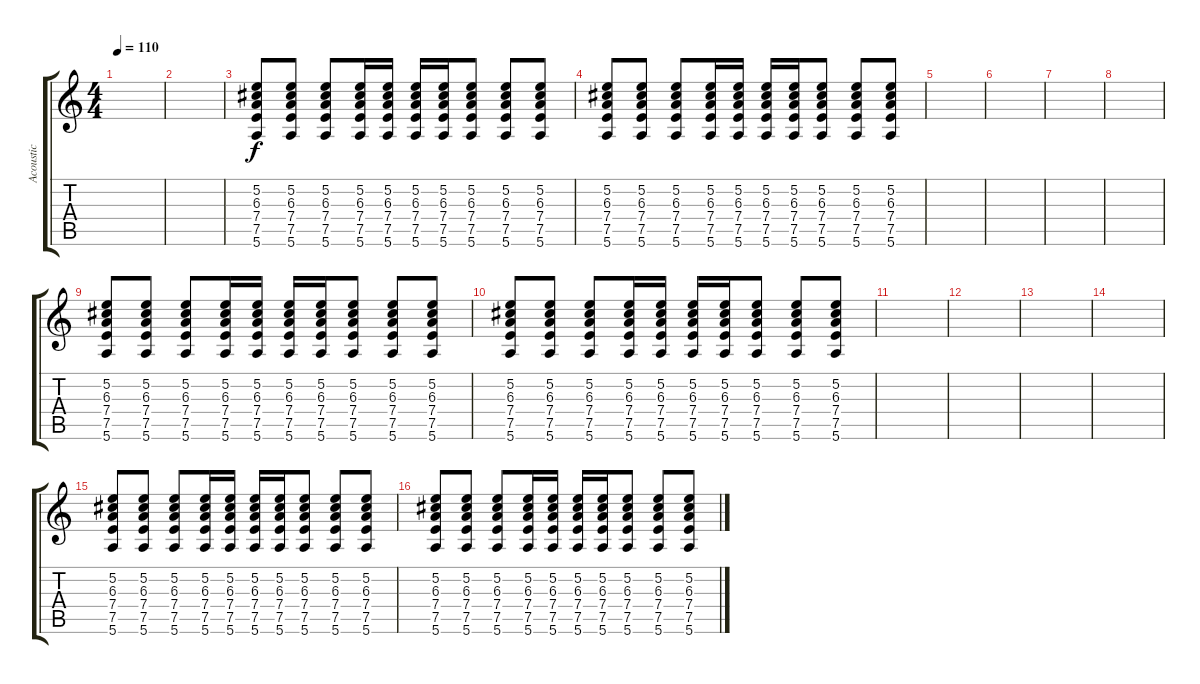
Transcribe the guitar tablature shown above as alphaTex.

\track ("Acoustic" "Acoustic") {instrument acousticguitarsteel}
\staff {score tabs}
\tuning (E4 B3 G3 D3 A2 E2) {hide}
\ts (4 4)
\tempo 110
\clef g2
\ks c
|
|
(5.2 6.3 7.4 7.5 5.6).8{volume 11} (5.2 6.3 7.4 7.5 5.6).8 (5.2 6.3 7.4 7.5 5.6).8 (5.2 6.3 7.4 7.5 5.6).16 (5.2 6.3 7.4 7.5 5.6).16 (5.2 6.3 7.4 7.5 5.6).16 (5.2 6.3 7.4 7.5 5.6).16 (5.2 6.3 7.4 7.5 5.6).8 (5.2 6.3 7.4 7.5 5.6).8 (5.2 6.3 7.4 7.5 5.6).8 |
(5.2 6.3 7.4 7.5 5.6).8 (5.2 6.3 7.4 7.5 5.6).8 (5.2 6.3 7.4 7.5 5.6).8 (5.2 6.3 7.4 7.5 5.6).16 (5.2 6.3 7.4 7.5 5.6).16 (5.2 6.3 7.4 7.5 5.6).16 (5.2 6.3 7.4 7.5 5.6).16 (5.2 6.3 7.4 7.5 5.6).8 (5.2 6.3 7.4 7.5 5.6).8 (5.2 6.3 7.4 7.5 5.6).8 |
|
|
|
|
(5.2 6.3 7.4 7.5 5.6).8 (5.2 6.3 7.4 7.5 5.6).8 (5.2 6.3 7.4 7.5 5.6).8 (5.2 6.3 7.4 7.5 5.6).16 (5.2 6.3 7.4 7.5 5.6).16 (5.2 6.3 7.4 7.5 5.6).16 (5.2 6.3 7.4 7.5 5.6).16 (5.2 6.3 7.4 7.5 5.6).8 (5.2 6.3 7.4 7.5 5.6).8 (5.2 6.3 7.4 7.5 5.6).8 |
(5.2 6.3 7.4 7.5 5.6).8 (5.2 6.3 7.4 7.5 5.6).8 (5.2 6.3 7.4 7.5 5.6).8 (5.2 6.3 7.4 7.5 5.6).16 (5.2 6.3 7.4 7.5 5.6).16 (5.2 6.3 7.4 7.5 5.6).16 (5.2 6.3 7.4 7.5 5.6).16 (5.2 6.3 7.4 7.5 5.6).8 (5.2 6.3 7.4 7.5 5.6).8 (5.2 6.3 7.4 7.5 5.6).8 |
|
|
|
|
(5.2 6.3 7.4 7.5 5.6).8 (5.2 6.3 7.4 7.5 5.6).8 (5.2 6.3 7.4 7.5 5.6).8 (5.2 6.3 7.4 7.5 5.6).16 (5.2 6.3 7.4 7.5 5.6).16 (5.2 6.3 7.4 7.5 5.6).16 (5.2 6.3 7.4 7.5 5.6).16 (5.2 6.3 7.4 7.5 5.6).8 (5.2 6.3 7.4 7.5 5.6).8 (5.2 6.3 7.4 7.5 5.6).8 |
(5.2 6.3 7.4 7.5 5.6).8 (5.2 6.3 7.4 7.5 5.6).8 (5.2 6.3 7.4 7.5 5.6).8 (5.2 6.3 7.4 7.5 5.6).16 (5.2 6.3 7.4 7.5 5.6).16 (5.2 6.3 7.4 7.5 5.6).16 (5.2 6.3 7.4 7.5 5.6).16 (5.2 6.3 7.4 7.5 5.6).8 (5.2 6.3 7.4 7.5 5.6).8 (5.2 6.3 7.4 7.5 5.6).8
